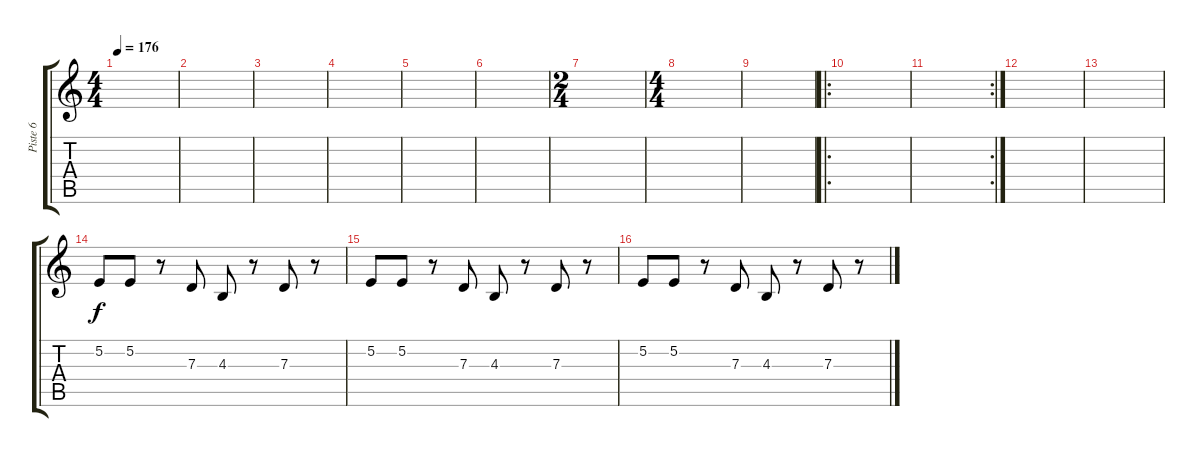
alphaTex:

\track ("Piste 6" "Piste 6") {instrument tenorsax}
\staff {score tabs}
\tuning (E4 B3 G3 D3 A2 E2) {hide}
\ts (4 4)
\tempo 176
\clef g2
\ks c
|
|
|
|
|
|
\ts (2 4)
|
\ts (4 4)
|
|
\ro
|
\rc 2
|
|
|
5.2.8 5.2.8 r.8 7.3.8 4.3.8 r.8 7.3.8 r.8 |
5.2.8 5.2.8 r.8 7.3.8 4.3.8 r.8 7.3.8 r.8 |
5.2.8 5.2.8 r.8 7.3.8 4.3.8 r.8 7.3.8 r.8
